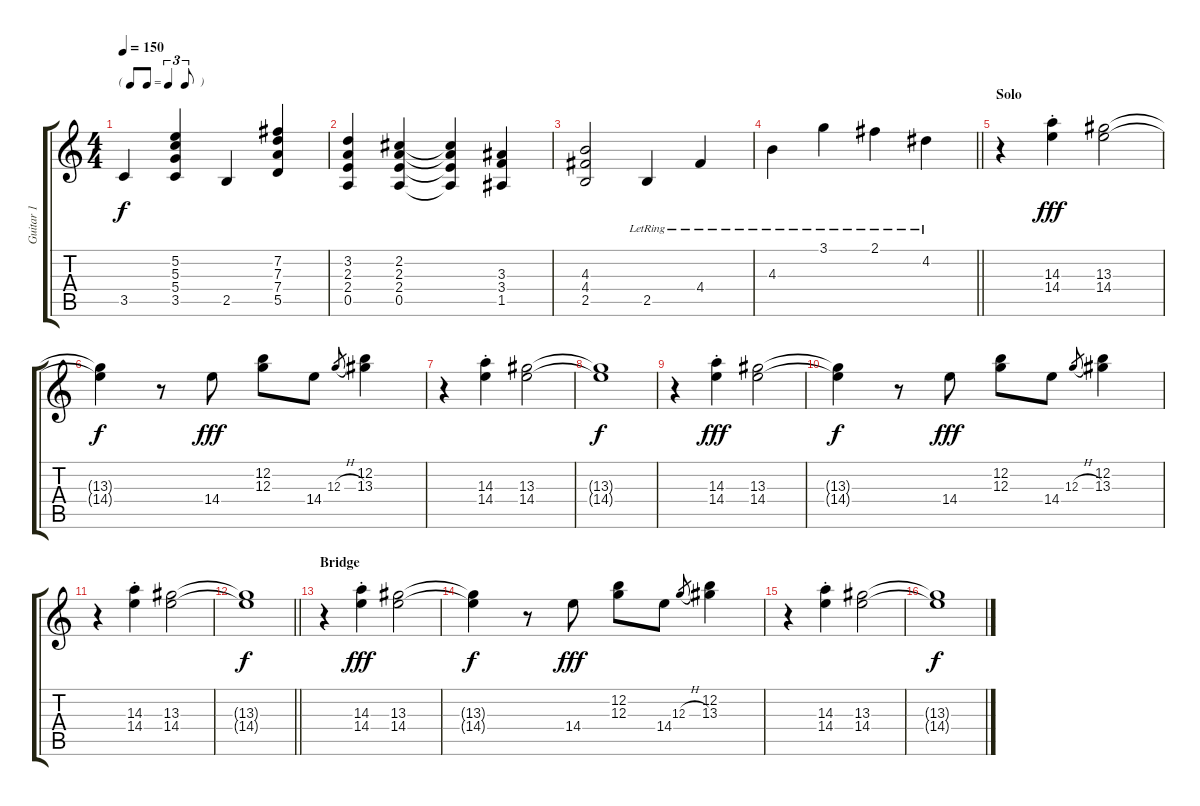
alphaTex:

\track ("Guitar 1" "Guitar 1") {instrument overdrivenguitar}
\staff {score tabs}
\tuning (E4 B3 G3 D3 A2 E2) {hide}
\ts (4 4)
\tf triplet8th
\tempo 150
\clef g2
\ks c
3.5.4{dy f} (5.2 5.3 5.4 3.5).4 2.5.4 (7.2 7.3 7.4 5.5).4 |
(3.2 2.3 2.4 0.5).4 (2.2 2.3 2.4 0.5).4 (2.2{t} 2.3{t} 2.4{t} 0.5{t}).4 (3.3 3.4 1.5).4 |
(4.3 4.4 2.5).2 2.5{lr}.4 4.4{lr}.4 |
\barLineRight lightlight
4.3{lr}.4 3.1{lr}.4 2.1{lr}.4 4.2{lr}.4 |
\section ("" "Solo")
r.4{volume 16} (14.3{st} 14.4{st}).4{dy fff} (13.3 14.4).2 |
(13.3{t} 14.4{t}).4{dy f} r.8 14.4.8{dy fff} (12.2 12.3).8 14.4.8 12.3{h}.8{gr} (12.2 13.3).4 |
r.4{volume 16} (14.3{st} 14.4{st}).4 (13.3 14.4).2 |
(13.3{t} 14.4{t}).1{dy f} |
r.4{volume 16} (14.3{st} 14.4{st}).4{dy fff} (13.3 14.4).2 |
(13.3{t} 14.4{t}).4{dy f} r.8 14.4.8{dy fff} (12.2 12.3).8 14.4.8 12.3{h}.8{gr} (12.2 13.3).4 |
r.4{volume 16} (14.3{st} 14.4{st}).4 (13.3 14.4).2 |
\barLineRight lightlight
(13.3{t} 14.4{t}).1{dy f} |
\section ("" "Bridge")
r.4{volume 16} (14.3{st} 14.4{st}).4{dy fff} (13.3 14.4).2 |
(13.3{t} 14.4{t}).4{dy f} r.8 14.4.8{dy fff} (12.2 12.3).8 14.4.8 12.3{h}.8{gr} (12.2 13.3).4 |
r.4{volume 16} (14.3{st} 14.4{st}).4 (13.3 14.4).2 |
(13.3{t} 14.4{t}).1{dy f}
